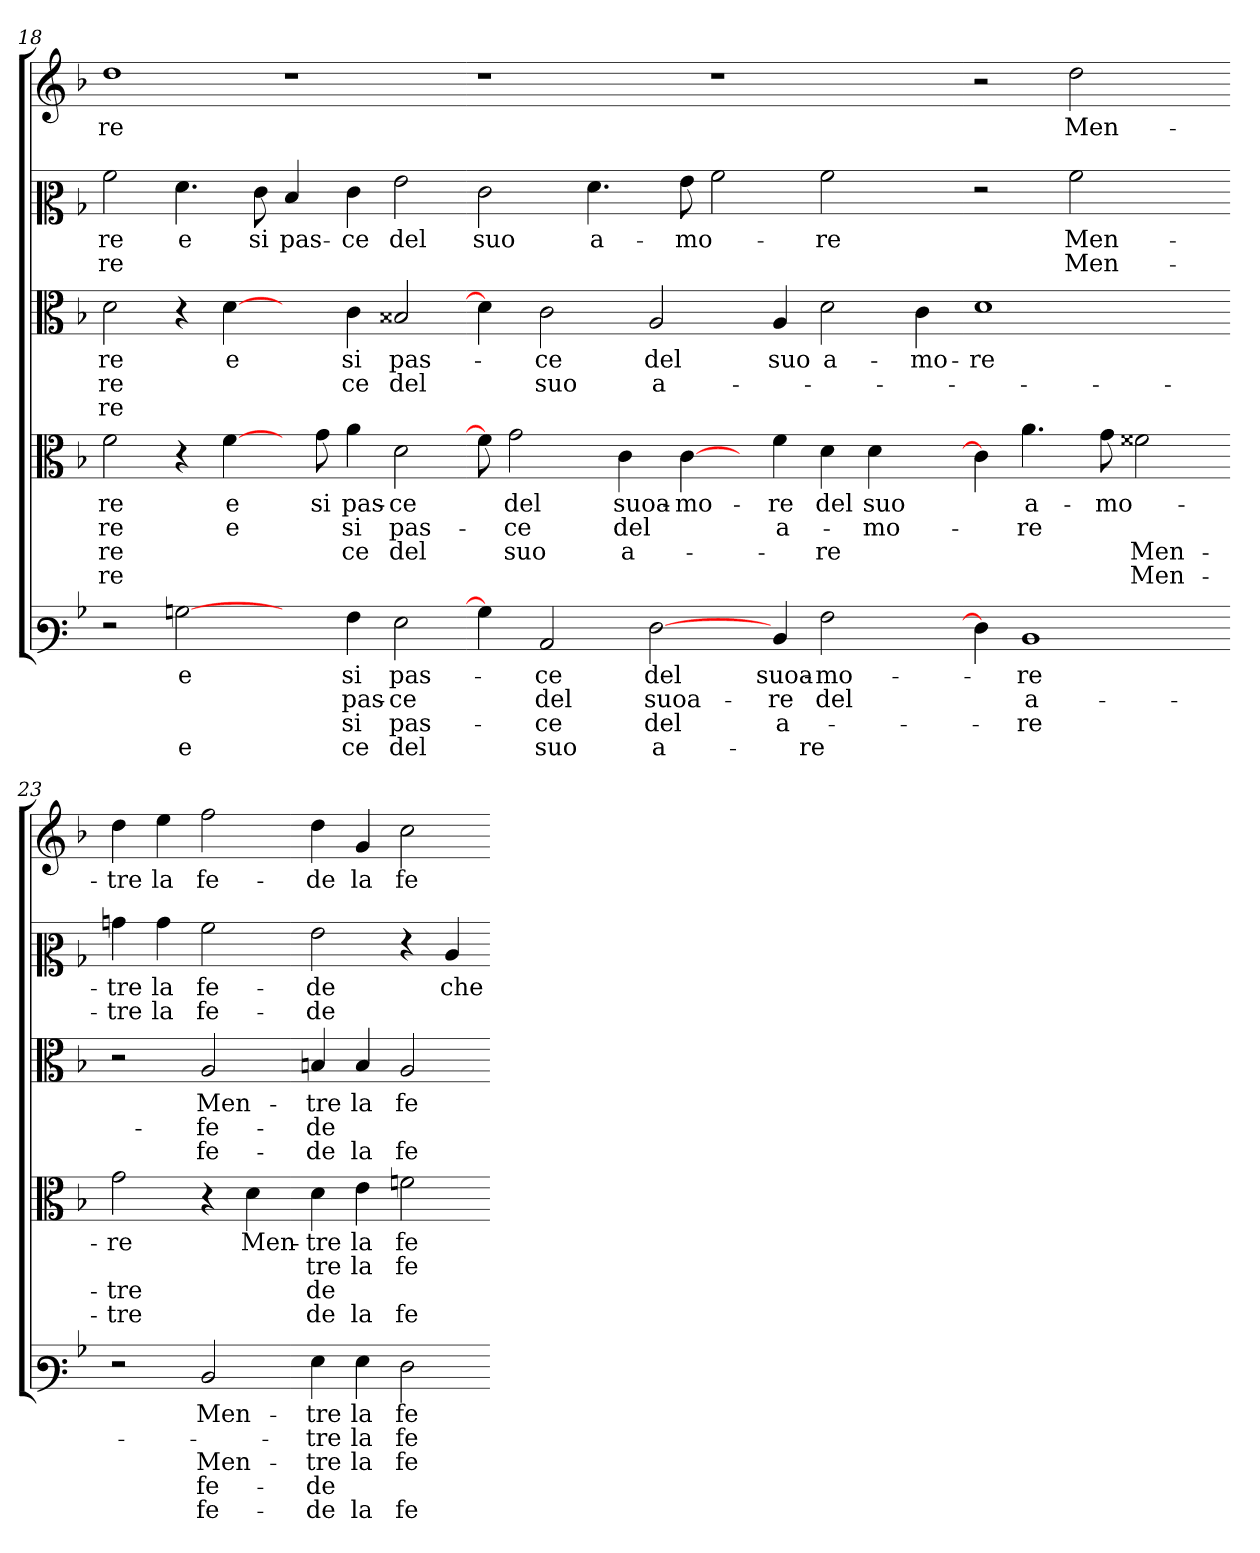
**kern	**text	**text	**text	**text	**text	**kern	**text	**text	**text	**text	**kern	**text	**text	**text	**kern	**text	**text	**kern	**text
*part5	*part5	*part5	*part5	*part5	*part5	*part4	*part4	*part4	*part4	*part4	*part3	*part3	*part3	*part3	*part2	*part2	*part2	*part1	*part1
*staff5	*staff5	*staff5	*staff5	*staff5	*staff5	*staff4	*staff4	*staff4	*staff4	*staff4	*staff3	*staff3	*staff3	*staff3	*staff2	*staff2	*staff2	*staff1	*staff1
*clefF3	*	*	*	*	*	*clefC3	*	*	*	*	*clefC3	*	*	*	*clefC2	*	*	*clefG2	*
*k[b-]	*	*	*	*	*	*k[b-]	*	*	*	*	*k[b-]	*	*	*	*k[b-]	*	*	*k[b-]	*
=18	=18	=18	=18	=18	=18	=18	=18	=18	=18	=18	=18	=18	=18	=18	=18	=18	=18	=18	=18
2r	.	.	.	.	.	2f	re	re	re	re	2d	re	re	re	2a	re	re	1dd	re
[2Bn	e	.	.	e	.	4r	.	.	.	.	4r	.	.	.	4.f	e	.	.	.
.	.	.	.	.	.	[4f	e	e	.	.	[4d	e	.	.	.	.	.	.	.
.	.	.	.	.	.	.	.	.	.	.	.	.	.	.	8e	si	.	.	.
4ryy	.	.	.	.	.	8ryy	.	.	.	.	4ryy	.	.	.	4d	pas-	.	1r	.
.	.	.	.	.	.	8g	si	.	.	.	.	.	.	.	.	.	.	.	.
4A	si	pas-	si	ce	.	4a	pas-	si	ce	.	4c	si	ce	.	4e	ce	.	.	.
2G	pas-	ce	pas-	del	.	2d	ce	pas-	del	.	2B##X	pas-	del	.	2g	del	.	.	.
=20-	=20-	=20-	=20-	=20-	=20-	=20-	=20-	=20-	=20-	=20-	=20-	=20-	=20-	=20-	=20-	=20-	=20-	=20-	=20-
4B]	.	.	.	.	.	8f]	.	.	.	.	4d]	.	.	.	2e	suo	.	1r	.
.	.	.	.	.	.	2g	del	ce	suo	.	.	.	.	.	.	.	.	.	.
2C	ce	del	ce	suo	.	.	.	.	.	.	2c	ce	suo	.	.	.	.	.	.
.	.	.	.	.	.	.	.	.	.	.	.	.	.	.	4.f	a-	.	.	.
.	.	.	.	.	.	4c	suoa-	del	a-	.	.	.	.	.	.	.	.	.	.
[2F	del	suoa-	del	a-	.	.	.	.	.	.	2A	del	a-	.	.	.	.	.	.
.	.	.	.	.	.	[4c	mo-	.	.	.	.	.	.	.	8g	mo-	.	.	.
.	.	.	.	.	.	.	.	.	.	.	.	.	.	.	2a	.	.	1r	.
.	.	.	.	.	.	8ryy	.	.	.	.	.	.	.	.	.	.	.	.	.
4D	suoa-	re	a-	.	.	4f	re	a-	.	.	4A	suo	.	.	.	.	.	.	.
2A	mo-	del	.	re	.	4d	del	.	re	.	2d	a-	.	.	2a	re	.	.	.
.	.	.	.	.	.	4d	suo	mo-	.	.	.	.	.	.	.	.	.	.	.
4ryy	.	.	.	.	.	4ryy	.	.	.	.	4c	mo-	.	.	4ryy	.	.	4ryy	.
=22-	=22-	=22-	=22-	=22-	=22-	=22-	=22-	=22-	=22-	=22-	=22-	=22-	=22-	=22-	=22-	=22-	=22-	=22-	=22-
4F]	.	.	.	.	.	4c]	.	.	.	.	1d	re	.	.	2r	.	.	2r	.
1D	re	a-	re	.	.	4.a	a-	re	.	.	.	.	.	.	.	.	.	.	.
.	.	.	.	.	.	.	.	.	.	.	.	.	.	.	2a	Men-	Men-	2dd	Men-
.	.	.	.	.	.	8g	mo-	.	.	.	.	.	.	.	.	.	.	.	.
.	.	.	.	.	.	2f##X	.	.	Men-	Men-	.	.	.	.	.	.	.	.	.
.	.	.	.	.	.	.	.	.	.	.	4ryy	.	.	.	4ryy	.	.	4ryy	.
=23-	=23-	=23-	=23-	=23-	=23-	=23-	=23-	=23-	=23-	=23-	=23-	=23-	=23-	=23-	=23-	=23-	=23-	=23-	=23-
2r	.	.	.	.	.	2g	re	.	tre	tre	2r	.	.	.	4bn	tre	tre	4dd	tre
.	.	.	.	.	.	.	.	.	.	.	.	.	.	.	4b	la	la	4ee	la
2D	Men-	.	Men-	fe-	fe-	4r	.	.	.	.	2A	Men-	fe-	fe-	2a	fe-	fe-	2ff	fe-
.	.	.	.	.	.	4d	Men-	.	.	.	.	.	.	.	.	.	.	.	.
=24-	=24-	=24-	=24-	=24-	=24-	=24-	=24-	=24-	=24-	=24-	=24-	=24-	=24-	=24-	=24-	=24-	=24-	=24-	=24-
4G	tre	tre	tre	de	de	4d	tre	tre	de	de	4B	tre	de	de	2g	de	de	4dd	de
4G	la	la	la	.	la	4e	la	la	.	la	4B	la	.	la	.	.	.	4g	la
2F	fe-	fe-	fe-	.	fe-	2f	fe-	fe-	.	fe-	2A	fe-	.	fe-	4r	.	.	2cc	fe-
.	.	.	.	.	.	.	.	.	.	.	.	.	.	.	4c	che	.	.	.
=-	=-	=-	=-	=-	=-	=-	=-	=-	=-	=-	=-	=-	=-	=-	=-	=-	=-	=-	=-
*-	*-	*-	*-	*-	*-	*-	*-	*-	*-	*-	*-	*-	*-	*-	*-	*-	*-	*-	*-
